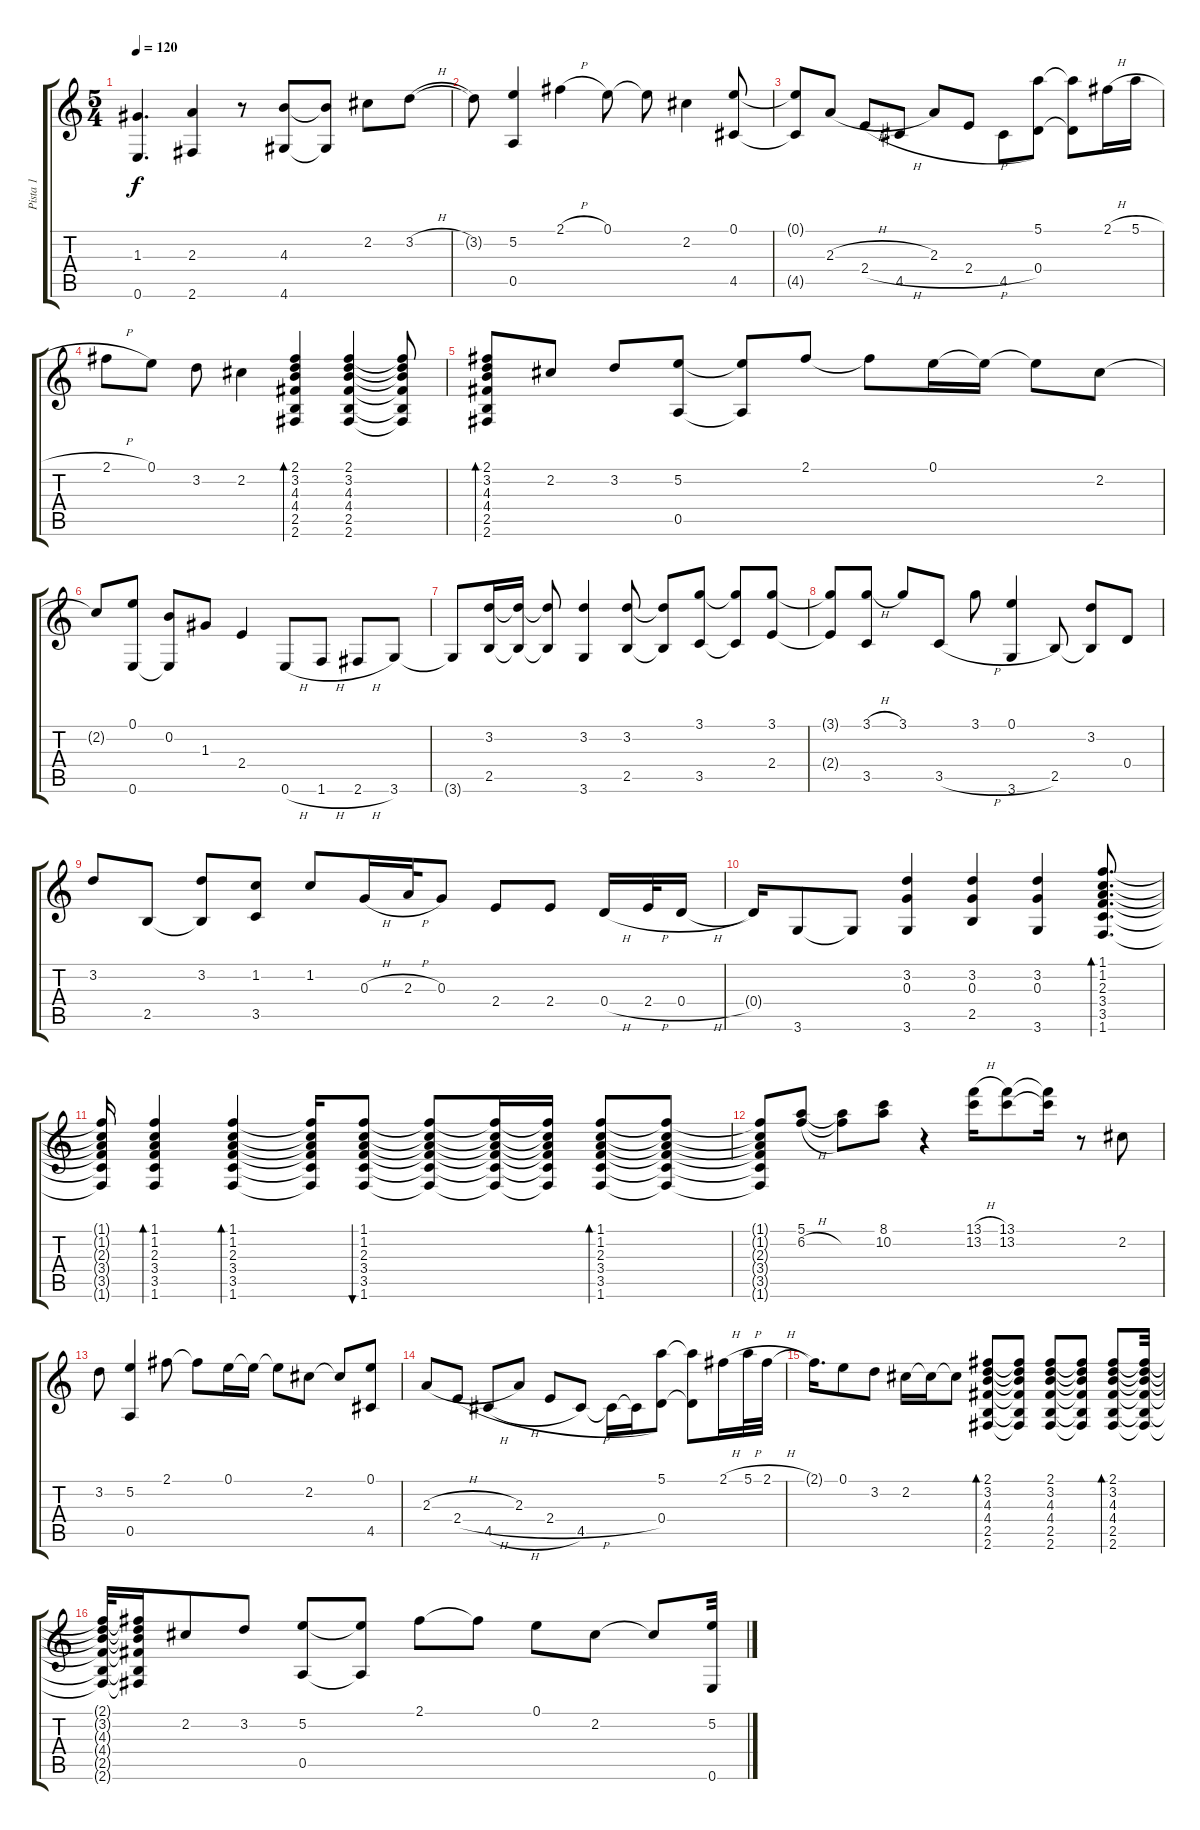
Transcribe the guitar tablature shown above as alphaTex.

\track ("Pista 1" "Pista 1") {instrument acousticguitarnylon}
\staff {score tabs}
\tuning (E4 B3 G3 D3 A2 E2) {hide}
\ts (5 4)
\tempo 120
\clef g2
\ks c
(1.3{t} 0.6{t}).4{d dy f} (2.3 2.6).4 r.8 (4.3 4.6).8 (4.3{t} 4.6{t}).8 2.2.8 3.2{h}.8 |
3.2{t}.8 (5.2 0.5).4 2.1{h}.4 0.1.8 0.1{t}.8 2.2.4 (0.1 4.5).8 |
(0.1{t} 4.5{t}).8 2.3{h}.8 2.4{h}.8 4.5.8 2.3.8 2.4{h}.8 4.5.8 (5.1 0.4).8 (5.1{t} 0.4{t}).8 2.1{h}.16 5.1{h}.16 |
2.1{h}.8 0.1.8 3.2.8 2.2.4 (2.1 3.2 4.3 4.4 2.5 2.6).4{bd 480} (2.1 3.2 4.3 4.4 2.5 2.6).4 (2.1{t} 3.2{t} 4.3{t} 4.4{t} 2.5{t} 2.6{t}).8 |
(2.1 3.2 4.3 4.4 2.5 2.6).8{bd 120} 2.2.8 3.2.8 (5.2 0.5).8 (5.2{t} 0.5{t}).8 2.1.8 2.1{t}.8 0.1.16 0.1{t}.16 0.1{t}.8 2.2.8 |
2.2{t}.8 (0.1 0.6).8 (0.2 0.6{t}).8 1.3.8 2.4.4 0.6{h}.8 1.6{h}.8 2.6{h}.8 3.6.8 |
3.6{t}.8 (3.2 2.5).16 (3.2{t} 2.5{t}).16 (3.2{t} 2.5{t}).8 (3.2 3.6).4 (3.2 2.5).8 (3.2{t} 2.5{t}).8 (3.1 3.5).8 (3.1{t} 3.5{t}).8 (3.1 2.4).8 |
(3.1{t} 2.4{t}).8 (3.1{h} 3.5).8 3.1.8 3.5{h}.8 3.1.8 (0.1 3.6).4 2.5.8 (3.2 2.5{t}).8 0.4.8 |
3.2.8 2.5.8 (3.2 2.5{t}).8 (1.2 3.5).8 1.2.8 0.3{h}.16 2.3{h}.32 0.3.8 2.4.8 2.4.8 0.4{h}.16 2.4{h}.32 0.4{h}.16 |
0.4{t}.16 3.6.8 3.6{t}.8 (3.2 0.3 3.6).4 (3.2 0.3 2.5).4 (3.2 0.3 3.6).4 (1.1 1.2 2.3 3.4 3.5 1.6).8{d bd 240} |
(1.1{t} 1.2{t} 2.3{t} 3.4{t} 3.5{t} 1.6{t}).16 (1.1 1.2 2.3 3.4 3.5 1.6).4{bd 30} (1.1 1.2 2.3 3.4 3.5 1.6).4{bd 30} (1.1{t} 1.2{t} 2.3{t} 3.4{t} 3.5{t} 1.6{t}).16 (1.1 1.2 2.3 3.4 3.5 1.6).8{bu 30} (1.1{t} 1.2{t} 2.3{t} 3.4{t} 3.5{t} 1.6{t}).8 (1.1{t} 1.2{t} 2.3{t} 3.4{t} 3.5{t} 1.6{t}).16 (1.1{t} 1.2{t} 2.3{t} 3.4{t} 3.5{t} 1.6{t}).16 (1.1 1.2 2.3 3.4 3.5 1.6).8{bd 30} (1.1{t} 1.2{t} 2.3{t} 3.4{t} 3.5{t} 1.6{t}).8 |
(1.1{t} 1.2{t} 2.3{t} 3.4{t} 3.5{t} 1.6{t}).8 (5.1 6.2{h}).8 (5.1{t} 6.2{t}).8 (8.1 10.2).8 r.4 (13.1{h} 13.2).16 (13.1 13.2).8 (13.1{t} 13.2{t}).16 r.8 2.2.8 |
3.2.8 (5.2 0.5).4 2.1.8 2.1{t}.8 0.1.16 0.1{t}.16 0.1{t}.8 2.2.8 2.2{t}.8 (0.1 4.5).8 |
2.3{h}.8 2.4{h}.8 4.5{h}.8 2.3.8 2.4{h}.8 4.5.8 4.5{t}.16 4.5{t}.16 (5.1 0.4).8 (5.1{t} 0.4{t}).8 2.1{h}.16 5.1{h}.32 2.1{h}.32 |
2.1{t}.16{d} 0.1.8 3.2.8 2.2.16 2.2{t}.16 2.2{t}.8 (2.1 3.2 4.3 4.4 2.5 2.6).8{bd 480} (2.1{t} 3.2{t} 4.3{t} 4.4{t} 2.5{t} 2.6{t}).8 (2.1 3.2 4.3 4.4 2.5 2.6).8 (2.1{t} 3.2{t} 4.3{t} 4.4{t} 2.5{t} 2.6{t}).8 (2.1 3.2 4.3 4.4 2.5 2.6).8{bd 120} (2.1{t} 3.2{t} 4.3{t} 4.4{t} 2.5{t} 2.6{t}).32 |
(2.1{t} 3.2{t} 4.3{t} 4.4{t} 2.5{t} 2.6{t}).32 (2.1{t} 3.2{t} 4.3{t} 4.4{t} 2.5{t} 2.6{t}).16 2.2.8 3.2.8 (5.2 0.5).8 (5.2{t} 0.5{t}).8 2.1.8 2.1{t}.8 0.1.8 2.2.8 2.2{t}.8 (5.2 0.6).32
